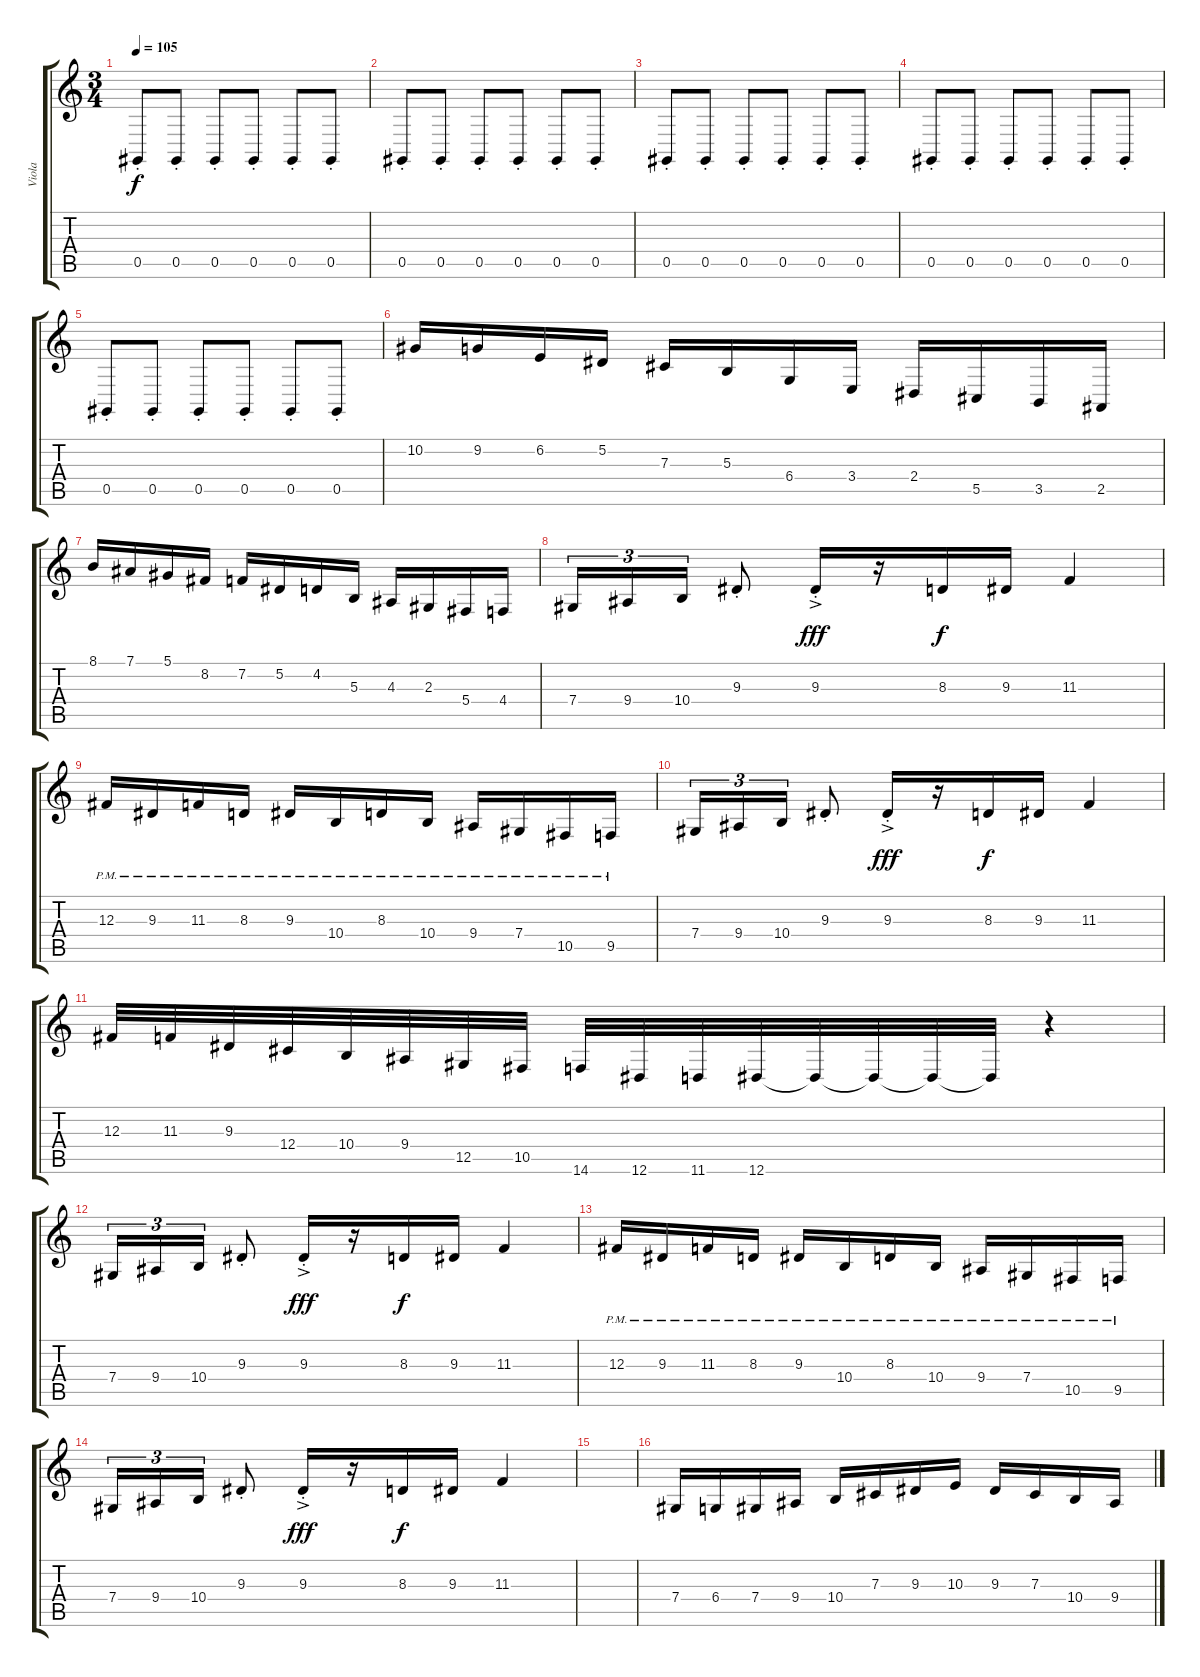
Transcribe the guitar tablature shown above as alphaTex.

\track ("Viola" "Viola") {instrument viola}
\staff {score tabs}
\tuning (Eb4 Bb3 Gb3 Db3 Ab2 Eb2) {hide}
\ts (3 4)
\tempo 105
\clef g2
\ks c
0.5{st}.8{dy f} 0.5{st}.8 0.5{st}.8 0.5{st}.8 0.5{st}.8 0.5{st}.8 |
0.5{st}.8 0.5{st}.8 0.5{st}.8 0.5{st}.8 0.5{st}.8 0.5{st}.8 |
0.5{st}.8 0.5{st}.8 0.5{st}.8 0.5{st}.8 0.5{st}.8 0.5{st}.8 |
0.5{st}.8 0.5{st}.8 0.5{st}.8 0.5{st}.8 0.5{st}.8 0.5{st}.8 |
0.5{st}.8 0.5{st}.8 0.5{st}.8 0.5{st}.8 0.5{st}.8 0.5{st}.8 |
10.2.16 9.2.16 6.2.16 5.2.16 7.3.16 5.3.16 6.4.16 3.4.16 2.4.16 5.5.16 3.5.16 2.5.16 |
8.1.16 7.1.16 5.1.16 8.2.16 7.2.16 5.2.16 4.2.16 5.3.16 4.3.16 2.3.16 5.4.16 4.4.16 |
7.4.16{tu (3 2)} 9.4.16{tu (3 2)} 10.4.16{tu (3 2)} 9.3{st}.8 9.3{ac st}.16{dy fff} r.16 8.3.16{dy f} 9.3.16 11.3.4 |
12.3{pm}.16 9.3{pm}.16 11.3{pm}.16 8.3{pm}.16 9.3{pm}.16 10.4{pm}.16 8.3{pm}.16 10.4{pm}.16 9.4{pm}.16 7.4{pm}.16 10.5{pm}.16 9.5{pm}.16 |
7.4.16{tu (3 2)} 9.4.16{tu (3 2)} 10.4.16{tu (3 2)} 9.3{st}.8 9.3{ac st}.16{dy fff} r.16 8.3.16{dy f} 9.3.16 11.3.4 |
12.3.32 11.3.32 9.3.32 12.4.32 10.4.32 9.4.32 12.5.32 10.5.32 14.6.32 12.6.32 11.6.32 12.6.32 12.6{t}.32 12.6{t}.32 12.6{t}.32 12.6{t}.32 r.4 |
7.4.16{tu (3 2)} 9.4.16{tu (3 2)} 10.4.16{tu (3 2)} 9.3{st}.8 9.3{ac st}.16{dy fff} r.16 8.3.16{dy f} 9.3.16 11.3.4 |
12.3{pm}.16 9.3{pm}.16 11.3{pm}.16 8.3{pm}.16 9.3{pm}.16 10.4{pm}.16 8.3{pm}.16 10.4{pm}.16 9.4{pm}.16 7.4{pm}.16 10.5{pm}.16 9.5{pm}.16 |
7.4.16{tu (3 2)} 9.4.16{tu (3 2)} 10.4.16{tu (3 2)} 9.3{st}.8 9.3{ac st}.16{dy fff} r.16 8.3.16{dy f} 9.3.16 11.3.4 |
|
7.4.16 6.4.16 7.4.16 9.4.16 10.4.16 7.3.16 9.3.16 10.3.16 9.3.16 7.3.16 10.4.16 9.4.16
